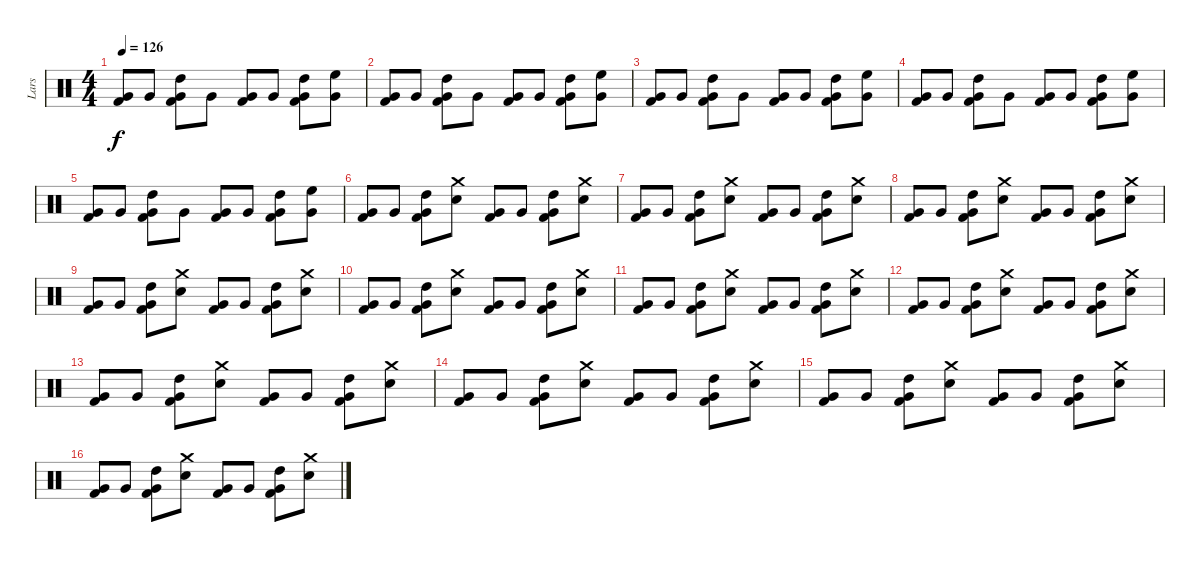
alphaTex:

\track ("Lars" "Lars") {instrument percussion}
\staff {score}
\articulation defaults
\ts (4 4)
\tempo 126
\clef neutral
\ks c
("Very Low Tom (hit)" "Kick (hit) 2").8{dy f} "Very Low Tom (hit)".8 ("High Tom (hit)" "Very Low Tom (hit)" "Kick (hit) 2").8 "Very Low Tom (hit)".8 ("Very Low Tom (hit)" "Kick (hit) 2").8 "Very Low Tom (hit)".8 ("High Tom (hit)" "Very Low Tom (hit)" "Kick (hit) 2").8 ("High Floor Tom (hit)" "Very Low Tom (hit)").8 |
("Very Low Tom (hit)" "Kick (hit) 2").8 "Very Low Tom (hit)".8 ("High Tom (hit)" "Very Low Tom (hit)" "Kick (hit) 2").8 "Very Low Tom (hit)".8 ("Very Low Tom (hit)" "Kick (hit) 2").8 "Very Low Tom (hit)".8 ("High Tom (hit)" "Very Low Tom (hit)" "Kick (hit) 2").8 ("High Floor Tom (hit)" "Very Low Tom (hit)").8 |
("Very Low Tom (hit)" "Kick (hit) 2").8 "Very Low Tom (hit)".8 ("High Tom (hit)" "Very Low Tom (hit)" "Kick (hit) 2").8 "Very Low Tom (hit)".8 ("Very Low Tom (hit)" "Kick (hit) 2").8 "Very Low Tom (hit)".8 ("High Tom (hit)" "Very Low Tom (hit)" "Kick (hit) 2").8 ("High Floor Tom (hit)" "Very Low Tom (hit)").8 |
("Very Low Tom (hit)" "Kick (hit) 2").8 "Very Low Tom (hit)".8 ("High Tom (hit)" "Very Low Tom (hit)" "Kick (hit) 2").8 "Very Low Tom (hit)".8 ("Very Low Tom (hit)" "Kick (hit) 2").8 "Very Low Tom (hit)".8 ("High Tom (hit)" "Very Low Tom (hit)" "Kick (hit) 2").8 ("High Floor Tom (hit)" "Very Low Tom (hit)").8 |
("Very Low Tom (hit)" "Kick (hit) 2").8 "Very Low Tom (hit)".8 ("High Tom (hit)" "Very Low Tom (hit)" "Kick (hit) 2").8 "Very Low Tom (hit)".8 ("Very Low Tom (hit)" "Kick (hit) 2").8 "Very Low Tom (hit)".8 ("High Tom (hit)" "Very Low Tom (hit)" "Kick (hit) 2").8 ("High Floor Tom (hit)" "Very Low Tom (hit)").8 |
("Very Low Tom (hit)" "Kick (hit) 2").8 "Very Low Tom (hit)".8 ("High Tom (hit)" "Very Low Tom (hit)" "Kick (hit) 2").8 ("Snare (hit) 2" "Crash medium (hit)").8 ("Very Low Tom (hit)" "Kick (hit) 2").8 "Very Low Tom (hit)".8 ("High Tom (hit)" "Very Low Tom (hit)" "Kick (hit) 2").8 ("Snare (hit) 2" "Crash medium (hit)").8 |
("Very Low Tom (hit)" "Kick (hit) 2").8 "Very Low Tom (hit)".8 ("High Tom (hit)" "Very Low Tom (hit)" "Kick (hit) 2").8 ("Snare (hit) 2" "Crash medium (hit)").8 ("Very Low Tom (hit)" "Kick (hit) 2").8 "Very Low Tom (hit)".8 ("High Tom (hit)" "Very Low Tom (hit)" "Kick (hit) 2").8 ("Snare (hit) 2" "Crash medium (hit)").8 |
("Very Low Tom (hit)" "Kick (hit) 2").8 "Very Low Tom (hit)".8 ("High Tom (hit)" "Very Low Tom (hit)" "Kick (hit) 2").8 ("Snare (hit) 2" "Crash medium (hit)").8 ("Very Low Tom (hit)" "Kick (hit) 2").8 "Very Low Tom (hit)".8 ("High Tom (hit)" "Very Low Tom (hit)" "Kick (hit) 2").8 ("Snare (hit) 2" "Crash medium (hit)").8 |
("Very Low Tom (hit)" "Kick (hit) 2").8 "Very Low Tom (hit)".8 ("High Tom (hit)" "Very Low Tom (hit)" "Kick (hit) 2").8 ("Snare (hit) 2" "Crash medium (hit)").8 ("Very Low Tom (hit)" "Kick (hit) 2").8 "Very Low Tom (hit)".8 ("High Tom (hit)" "Very Low Tom (hit)" "Kick (hit) 2").8 ("Snare (hit) 2" "Crash medium (hit)").8 |
("Very Low Tom (hit)" "Kick (hit) 2").8 "Very Low Tom (hit)".8 ("High Tom (hit)" "Very Low Tom (hit)" "Kick (hit) 2").8 ("Snare (hit) 2" "Crash medium (hit)").8 ("Very Low Tom (hit)" "Kick (hit) 2").8 "Very Low Tom (hit)".8 ("High Tom (hit)" "Very Low Tom (hit)" "Kick (hit) 2").8 ("Snare (hit) 2" "Crash medium (hit)").8 |
("Very Low Tom (hit)" "Kick (hit) 2").8 "Very Low Tom (hit)".8 ("High Tom (hit)" "Very Low Tom (hit)" "Kick (hit) 2").8 ("Snare (hit) 2" "Crash medium (hit)").8 ("Very Low Tom (hit)" "Kick (hit) 2").8 "Very Low Tom (hit)".8 ("High Tom (hit)" "Very Low Tom (hit)" "Kick (hit) 2").8 ("Snare (hit) 2" "Crash medium (hit)").8 |
("Very Low Tom (hit)" "Kick (hit) 2").8 "Very Low Tom (hit)".8 ("High Tom (hit)" "Very Low Tom (hit)" "Kick (hit) 2").8 ("Snare (hit) 2" "Crash medium (hit)").8 ("Very Low Tom (hit)" "Kick (hit) 2").8 "Very Low Tom (hit)".8 ("High Tom (hit)" "Very Low Tom (hit)" "Kick (hit) 2").8 ("Snare (hit) 2" "Crash medium (hit)").8 |
("Very Low Tom (hit)" "Kick (hit) 2").8 "Very Low Tom (hit)".8 ("High Tom (hit)" "Very Low Tom (hit)" "Kick (hit) 2").8 ("Snare (hit) 2" "Crash medium (hit)").8 ("Very Low Tom (hit)" "Kick (hit) 2").8 "Very Low Tom (hit)".8 ("High Tom (hit)" "Very Low Tom (hit)" "Kick (hit) 2").8 ("Snare (hit) 2" "Crash medium (hit)").8 |
("Very Low Tom (hit)" "Kick (hit) 2").8 "Very Low Tom (hit)".8 ("High Tom (hit)" "Very Low Tom (hit)" "Kick (hit) 2").8 ("Snare (hit) 2" "Crash medium (hit)").8 ("Very Low Tom (hit)" "Kick (hit) 2").8 "Very Low Tom (hit)".8 ("High Tom (hit)" "Very Low Tom (hit)" "Kick (hit) 2").8 ("Snare (hit) 2" "Crash medium (hit)").8 |
("Very Low Tom (hit)" "Kick (hit) 2").8 "Very Low Tom (hit)".8 ("High Tom (hit)" "Very Low Tom (hit)" "Kick (hit) 2").8 ("Snare (hit) 2" "Crash medium (hit)").8 ("Very Low Tom (hit)" "Kick (hit) 2").8 "Very Low Tom (hit)".8 ("High Tom (hit)" "Very Low Tom (hit)" "Kick (hit) 2").8 ("Snare (hit) 2" "Crash medium (hit)").8 |
("Very Low Tom (hit)" "Kick (hit) 2").8 "Very Low Tom (hit)".8 ("High Tom (hit)" "Very Low Tom (hit)" "Kick (hit) 2").8 ("Snare (hit) 2" "Crash medium (hit)").8 ("Very Low Tom (hit)" "Kick (hit) 2").8 "Very Low Tom (hit)".8 ("High Tom (hit)" "Very Low Tom (hit)" "Kick (hit) 2").8 ("Snare (hit) 2" "Crash medium (hit)").8
